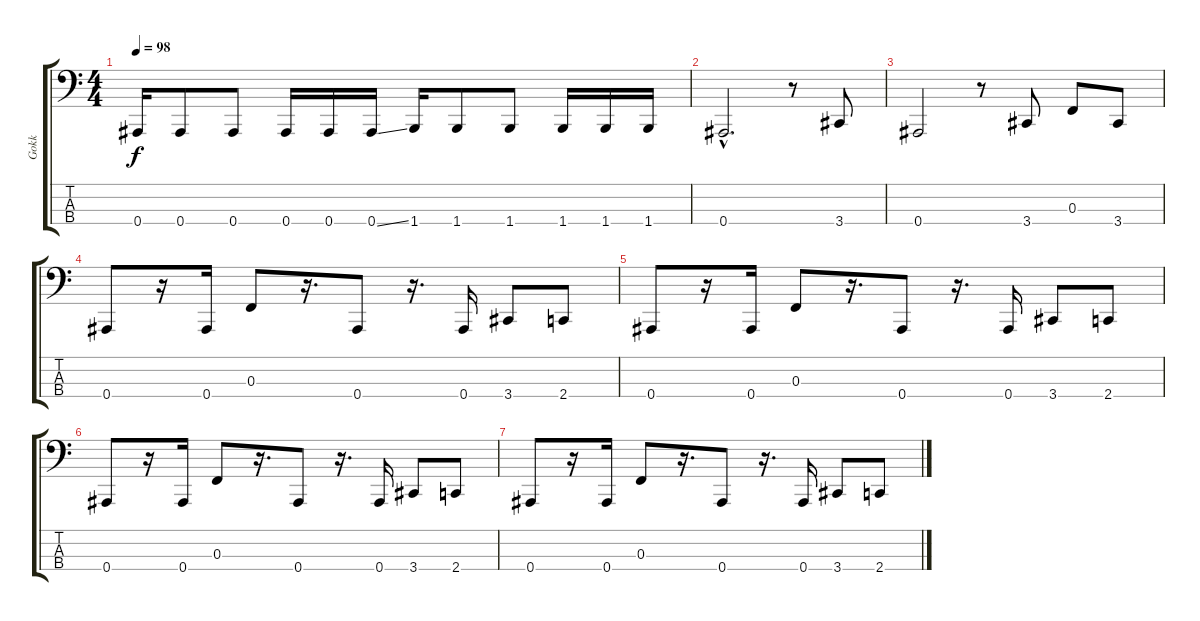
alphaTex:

\track ("Gokk" "Gokk") {instrument electricbassfinger}
\staff {score tabs}
\tuning (Eb2 Bb1 F1 Bb0) {hide}
\ts (4 4)
\tempo 98
\clef f4
\ks c
0.4.16{dy f} 0.4.8 0.4.8 0.4.16 0.4.16 0.4{ss}.16 1.4.16 1.4.8 1.4.8 1.4.16 1.4.16 1.4.16 |
0.4{hac}.2{d} r.8 3.4.8 |
0.4.2 r.8 3.4.8 0.3.8 3.4.8 |
0.4.8 r.16 0.4.16 0.3.8 r.16{d} 0.4.8 r.16{d} 0.4.16 3.4.8 2.4.8 |
0.4.8 r.16 0.4.16 0.3.8 r.16{d} 0.4.8 r.16{d} 0.4.16 3.4.8 2.4.8 |
0.4.8 r.16 0.4.16 0.3.8 r.16{d} 0.4.8 r.16{d} 0.4.16 3.4.8 2.4.8 |
0.4.8 r.16 0.4.16 0.3.8 r.16{d} 0.4.8 r.16{d} 0.4.16 3.4.8 2.4.8
